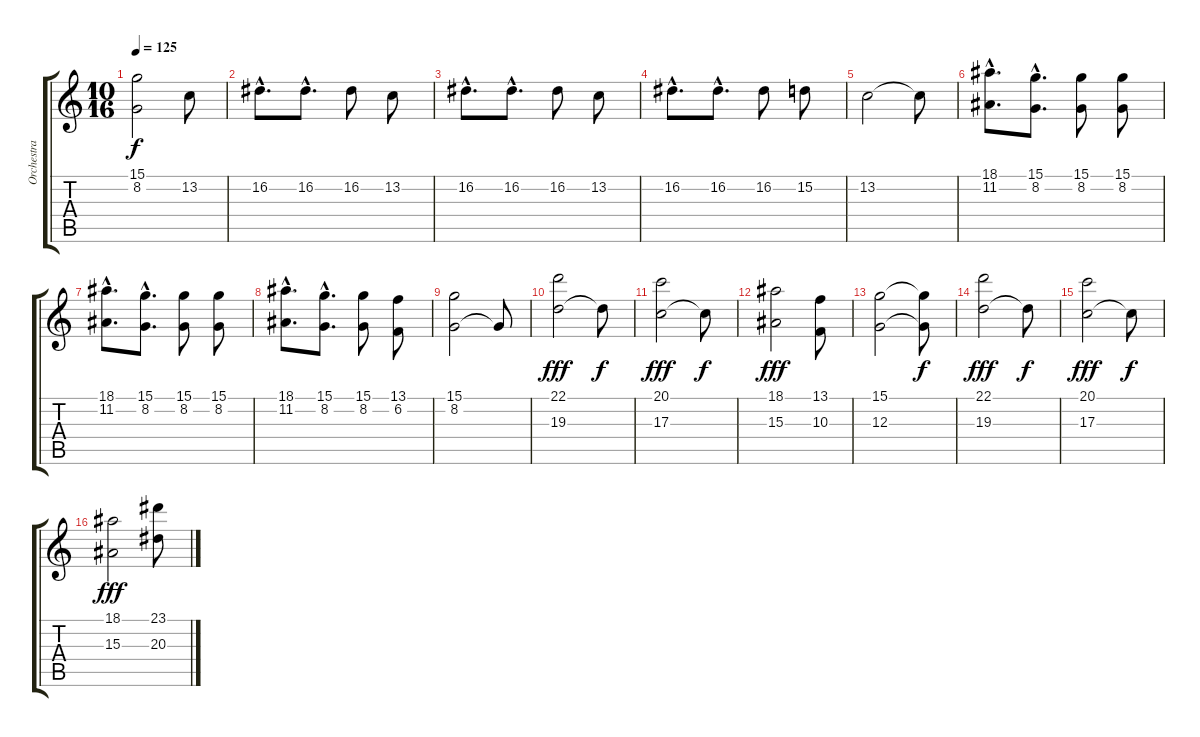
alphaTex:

\track ("Orchestra" "Orchestra") {instrument stringensemble1}
\staff {score tabs}
\tuning (E4 B3 G3 D3 A2 E2) {hide}
\ts (10 16)
\tempo 125
\clef g2
\ks c
(15.1 8.2).2{dy f} 13.2.8 |
16.2{hac}.8{d} 16.2{hac}.8{d} 16.2.8 13.2.8 |
16.2{hac}.8{d} 16.2{hac}.8{d} 16.2.8 13.2.8 |
16.2{hac}.8{d} 16.2{hac}.8{d} 16.2.8 15.2.8 |
13.2.2 13.2{t}.8 |
(18.1{hac} 11.2{hac}).8{d} (15.1{hac} 8.2{hac}).8{d} (15.1 8.2).8 (15.1 8.2).8 |
(18.1{hac} 11.2{hac}).8{d} (15.1{hac} 8.2{hac}).8{d} (15.1 8.2).8 (15.1 8.2).8 |
(18.1{hac} 11.2{hac}).8{d} (15.1{hac} 8.2{hac}).8{d} (15.1 8.2).8 (13.1 6.2).8 |
(15.1 8.2).2 8.2{t}.8 |
(22.1 19.3).2{dy fff} 19.3{t}.8{dy f} |
(20.1 17.3).2{dy fff} 17.3{t}.8{dy f} |
(18.1 15.3).2{dy fff} (13.1 10.3).8 |
(15.1 12.3).2 (15.1{t} 12.3{t}).8{dy f} |
(22.1 19.3).2{dy fff} 19.3{t}.8{dy f} |
(20.1 17.3).2{dy fff} 17.3{t}.8{dy f} |
(18.1 15.3).2{dy fff} (23.1 20.3).8
